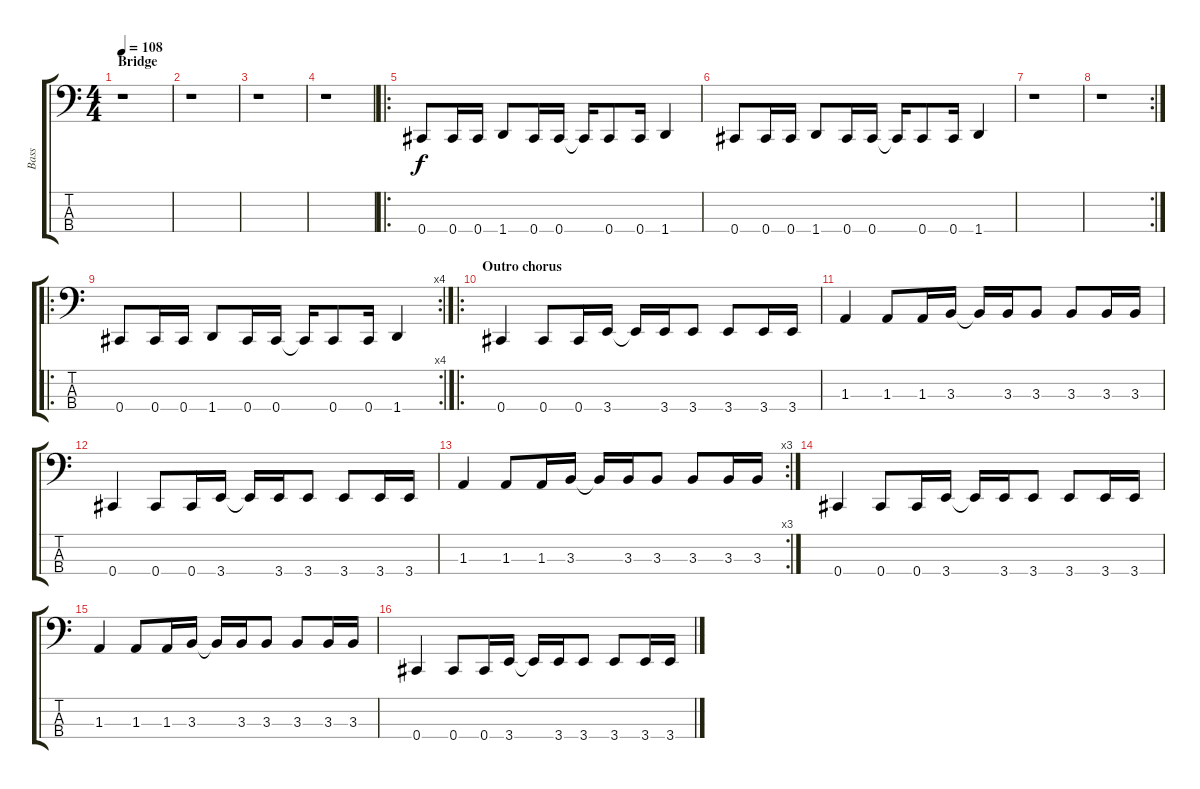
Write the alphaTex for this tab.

\track ("Bass" "Bass") {instrument electricbassfinger}
\staff {score tabs}
\tuning (Gb2 Db2 Ab1 Db1) {hide}
\ts (4 4)
\section ("" "Bridge")
\tempo 108
\clef f4
\ks c
r.1{dy f} |
r.1 |
r.1 |
r.1 |
\ro
0.4.8 0.4.16 0.4.16 1.4.8 0.4.16 0.4.16 0.4{t}.16 0.4.8 0.4.16 1.4.4 |
0.4.8 0.4.16 0.4.16 1.4.8 0.4.16 0.4.16 0.4{t}.16 0.4.8 0.4.16 1.4.4 |
r.1 |
\rc 2
r.1 |
\ro
\rc 4
0.4.8 0.4.16 0.4.16 1.4.8 0.4.16 0.4.16 0.4{t}.16 0.4.8 0.4.16 1.4.4 |
\ro
\section ("" "Outro chorus")
0.4.4 0.4.8 0.4.16 3.4.16 3.4{t}.16 3.4.16 3.4.8 3.4.8 3.4.16 3.4.16 |
1.3.4 1.3.8 1.3.16 3.3.16 3.3{t}.16 3.3.16 3.3.8 3.3.8 3.3.16 3.3.16 |
0.4.4 0.4.8 0.4.16 3.4.16 3.4{t}.16 3.4.16 3.4.8 3.4.8 3.4.16 3.4.16 |
\rc 3
1.3.4 1.3.8 1.3.16 3.3.16 3.3{t}.16 3.3.16 3.3.8 3.3.8 3.3.16 3.3.16 |
0.4.4 0.4.8 0.4.16 3.4.16 3.4{t}.16 3.4.16 3.4.8 3.4.8 3.4.16 3.4.16 |
1.3.4 1.3.8 1.3.16 3.3.16 3.3{t}.16 3.3.16 3.3.8 3.3.8 3.3.16 3.3.16 |
0.4.4 0.4.8 0.4.16 3.4.16 3.4{t}.16 3.4.16 3.4.8 3.4.8 3.4.16 3.4.16
